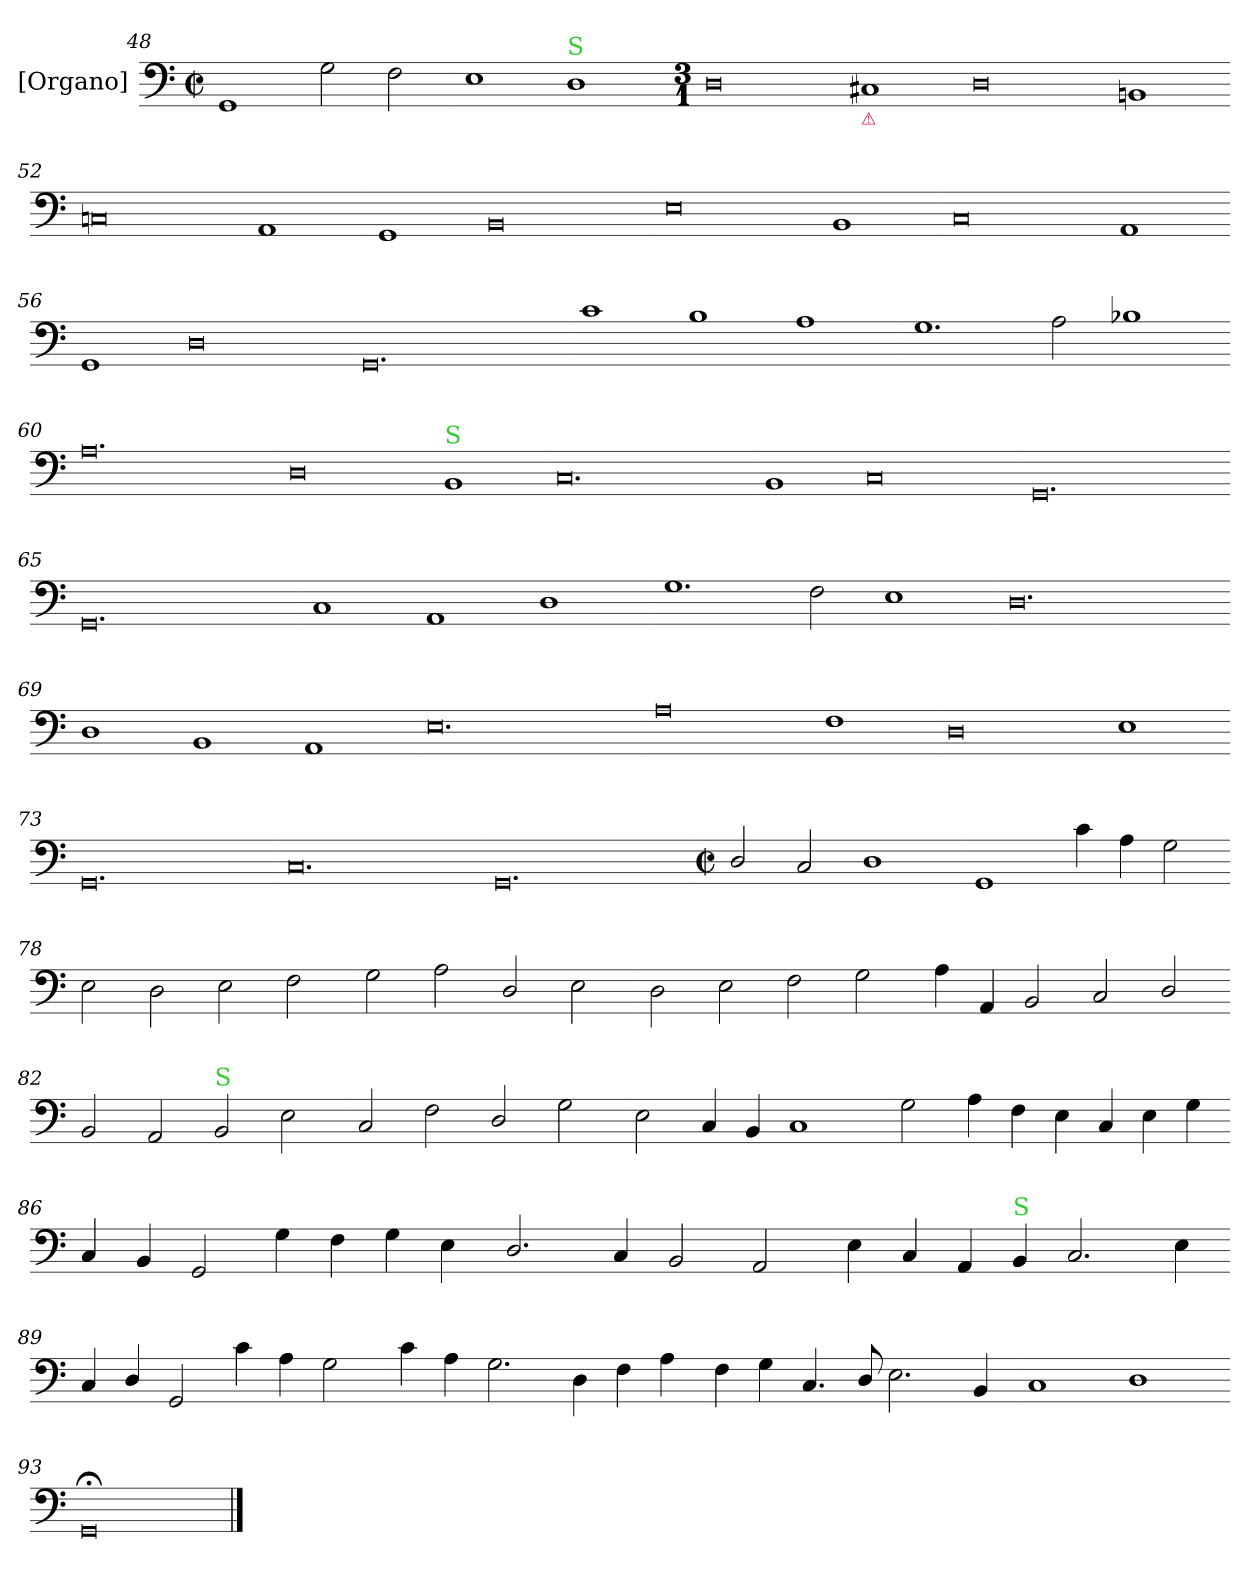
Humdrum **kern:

**kern
*part1
*staff1
*I"[Organo]
*clefF4
*k[]
*M2/1
*met(c|)
=48
1GG
2G\
2F\
=49-
1E
!LO:TX:a:color=limegreen:t=S
1D
=50-
*M3/1
0D
!LO:TX:b:color=crimson:t=⚠
1C#X
=51-
0D
1BBn
=52-
0Cn
1AA
=53-
1GG
0BB
=54-
0E
1BB
=55-
0C
1AA
=56-
1GG
0D
=57-
0.GG
=58-
1c
1B
1A
=59-
1.G
2A\
1B-X
=60-
0.A
=61-
0D
!LO:TX:a:color=limegreen:t=S
1BB
=62-
0.C
=63-
1BB
0C
=64-
0.GG
=65-
0.GG
=66-
1C
1AA
1D
=67-
1.G
2F\
1E
=68-
0.D
=69-
1D
1BB
1AA
=70-
0.E
=71-
0A
1F
=72-
0D
1E
=73-
0.GG
=74-
0.C
=75-
0.GG
=76-
*M2/1
*met(c|)
2D/
2C/
1D
=77-
1GG
4c\
4A\
2G\
=78-
2E\
2D\
2E\
2F\
=79-
2G\
2A\
2D/
2E\
=80-
2D\
2E\
2F\
2G\
=81-
4A\
4AA/
2BB/
2C/
2D/
=82-
2BB/
2AA/
!LO:TX:a:color=limegreen:t=S
2BB/
2E\
=83-
2C/
2F\
2D/
2G\
=84-
2E\
4C/
4BB/
1C
=85-
2G\
4A\
4F\
4E\
4C/
4E\
4G\
=86-
4C/
4BB/
2GG/
4G\
4F\
4G\
4E\
=87-
2.D/
4C/
2BB/
2AA/
=88-
4E\
4C/
4AA/
!LO:TX:a:color=limegreen:t=S
4BB/
2.C/
4E\
=89-
4C/
4D/
2GG/
4c\
4A\
2G\
=90-
4c\
4A\
2.G\
4D\
4F\
4A\
=91-
4F\
4G\
4.C/
8D/
2.E\
4BB/
=92-
1C
1D
=93-
0GG;<;
==
*-
